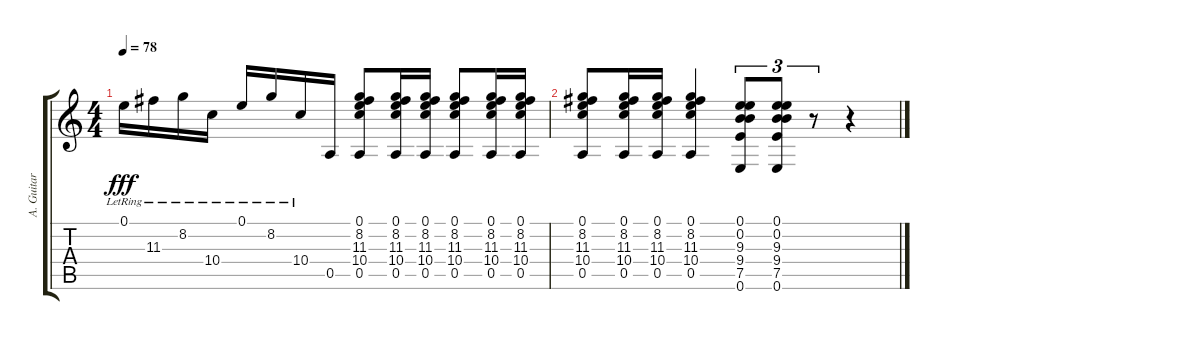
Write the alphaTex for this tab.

\track ("A. Guitar (Nylon)" "A. Guitar ") {instrument acousticguitarnylon}
\staff {score tabs}
\tuning (E4 B3 G3 D3 A2 E2) {hide}
\ts (4 4)
\tempo 78
\clef g2
\ks c
0.1{lr}.16{dy fff} 11.3{lr}.16 8.2{lr}.16 10.4{lr}.16 0.1{lr}.16 8.2{lr}.16 10.4{lr}.16 0.5.16 (0.1 8.2 11.3 10.4 0.5).8 (0.1 8.2 11.3 10.4 0.5).16 (0.1 8.2 11.3 10.4 0.5).16 (0.1 8.2 11.3 10.4 0.5).8 (0.1 8.2 11.3 10.4 0.5).16 (0.1 8.2 11.3 10.4 0.5).16 |
(0.1 8.2 11.3 10.4 0.5).8 (0.1 8.2 11.3 10.4 0.5).16 (0.1 8.2 11.3 10.4 0.5).16 (0.1 8.2 11.3 10.4 0.5).4 (0.1 0.2 9.3 9.4 7.5 0.6).8{tu (3 2)} (0.1 0.2 9.3 9.4 7.5 0.6).8{tu (3 2)} r.8{tu (3 2)} r.4
